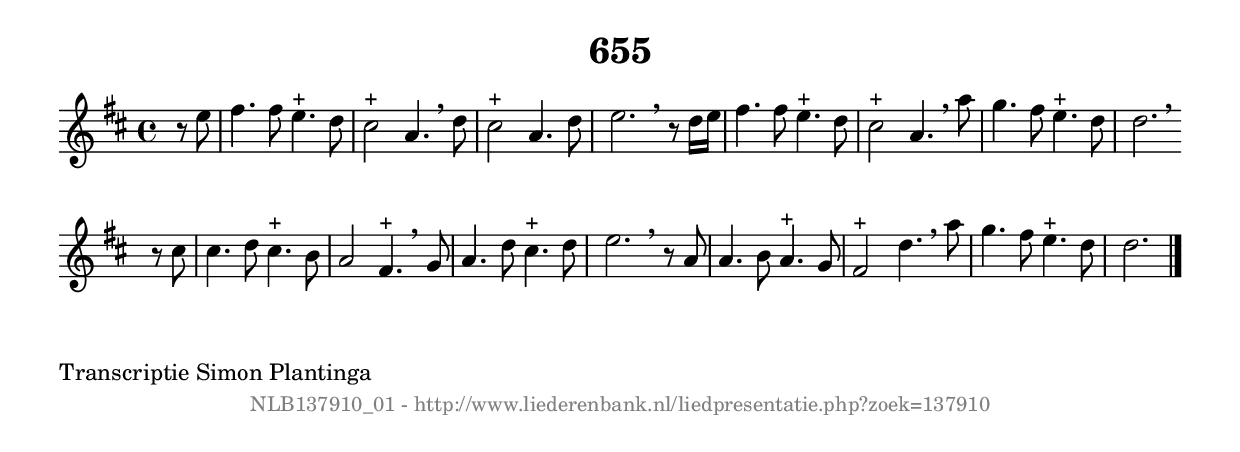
%
% produced by wce2krn 1.64 (7 June 2014)
%
\version"2.16"
#(append! paper-alist '(("long" . (cons (* 210 mm) (* 2000 mm)))))
#(set-default-paper-size "long")
sb = {\breathe}
mBreak = {\breathe }
bBreak = {\breathe }
x = {\once\override NoteHead #'style = #'cross }
gl=\glissando
itime={\override Staff.TimeSignature #'stencil = ##f }
ficta = {\once\set suggestAccidentals = ##t}
fine = {\once\override Score.RehearsalMark #'self-alignment-X = #1 \mark \markup {\italic{Fine}}}
dc = {\once\override Score.RehearsalMark #'self-alignment-X = #1 \mark \markup {\italic{D.C.}}}
dcf = {\once\override Score.RehearsalMark #'self-alignment-X = #1 \mark \markup {\italic{D.C. al Fine}}}
dcc = {\once\override Score.RehearsalMark #'self-alignment-X = #1 \mark \markup {\italic{D.C. al Coda}}}
ds = {\once\override Score.RehearsalMark #'self-alignment-X = #1 \mark \markup {\italic{D.S.}}}
dsf = {\once\override Score.RehearsalMark #'self-alignment-X = #1 \mark \markup {\italic{D.S. al Fine}}}
dsc = {\once\override Score.RehearsalMark #'self-alignment-X = #1 \mark \markup {\italic{D.S. al Coda}}}
pv = {\set Score.repeatCommands = #'((volta "1"))}
sv = {\set Score.repeatCommands = #'((volta "2"))}
tv = {\set Score.repeatCommands = #'((volta "3"))}
qv = {\set Score.repeatCommands = #'((volta "4"))}
xv = {\set Score.repeatCommands = #'((volta #f))}
\header{ tagline = ""
title = "655"
}
\score {{
\key d \major
\relative g'
{
\set melismaBusyProperties = #'()
\partial 32*8
\time 4/4
\tempo 4=120
\override Score.MetronomeMark #'transparent = ##t
\override Score.RehearsalMark #'break-visibility = #(vector #t #t #f)
r8 e'8 | fis4. fis8 e4.^"+" d8 | cis2^"+" a4. \sb d8 | cis2^"+" a4. d8 | e2. \mBreak
r8 d16 e16 | fis4. fis8 e4.^"+" d8 | cis2^"+" a4. \sb a'8 | g4. fis8 e4.^"+" d8 | d2. \bar ":|" \bBreak
r8 cis8 | cis4. d8 cis4.^"+" b8 | a2 fis4.^"+" \sb g8 | a4. d8 cis4.^"+" d8 | e2. \mBreak
r8 a,8 | a4. b8 a4.^"+" g8 | fis2^"+" d'4. \sb a'8 | g4. fis8 e4.^"+" d8 | d2. \bar "|."
 }}
 \midi { }
 \layout {
            indent = 0.0\cm
}
}
\markup { \wordwrap-string #" 
Transcriptie Simon Plantinga
"}
\markup { \vspace #0 } \markup { \with-color #grey \fill-line { \center-column { \smaller "NLB137910_01 - http://www.liederenbank.nl/liedpresentatie.php?zoek=137910" } } }
